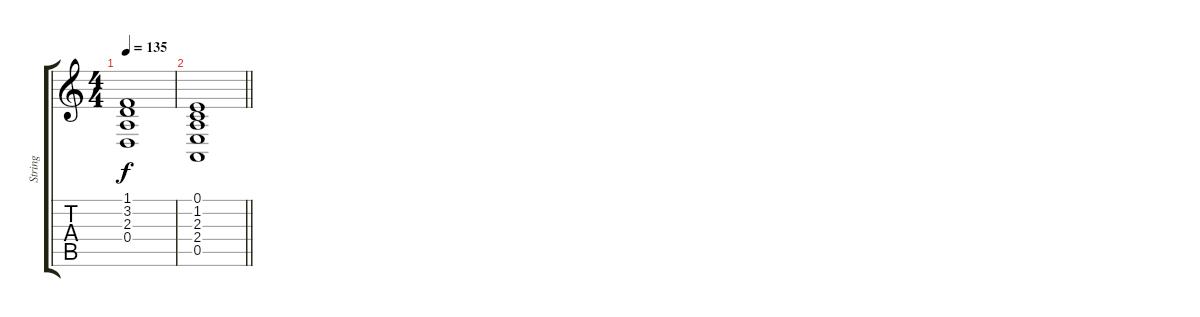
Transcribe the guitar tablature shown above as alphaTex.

\track ("String" "String") {instrument stringensemble1}
\staff {score tabs}
\tuning (E4 B3 G3 D3 A2 E2) {hide}
\ts (4 4)
\tempo 135
\clef g2
\ks c
(1.1 3.2 2.3 0.4).1{dy f volume 1} |
\barLineRight lightlight
(0.1 1.2 2.3 2.4 0.5).1{volume 1}
